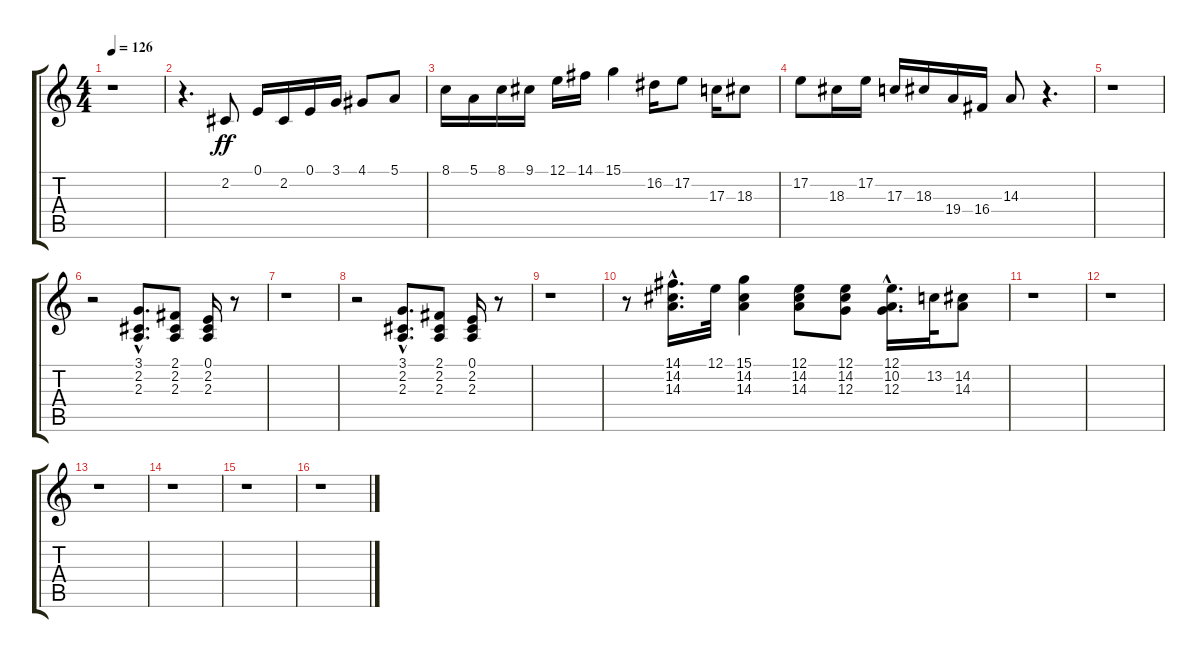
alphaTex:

\track "" {instrument brightacousticpiano}
\staff {score tabs}
\tuning (E4 B3 G3 D3 A2 E2) {hide}
\ts (4 4)
\tempo 126
\clef g2
\ks c
r.1{dy ff} |
r.4{d} 2.2.8 0.1.16 2.2.16 0.1.16 3.1.16 4.1.8 5.1.8 |
8.1.16 5.1.16 8.1.16 9.1.16 12.1.16 14.1.16 15.1.4 16.2.16 17.2.8 17.3.16 18.3.8 |
17.2.8 18.3.16 17.2.16 17.3.16 18.3.16 19.4.16 16.4.16 14.3.8 r.4{d} |
r.1 |
r.2 (3.1{hac} 2.2{hac} 2.3{hac}).8{d} (2.1 2.2 2.3).8 (0.1 2.2 2.3).16 r.8 |
r.1 |
r.2 (3.1{hac} 2.2{hac} 2.3{hac}).8{d} (2.1 2.2 2.3).8 (0.1 2.2 2.3).16 r.8 |
r.1 |
r.8 (14.1{hac} 14.2{hac} 14.3{hac}).16{d} 12.1.32 (15.1 14.2 14.3).4 (12.1 14.2 14.3).8 (12.1 14.2 12.3).8 (12.1{hac} 10.2{hac} 12.3{hac}).16{d} 13.2.32 (14.2 14.3).8 |
r.1 |
r.1 |
r.1 |
r.1 |
r.1 |
r.1
